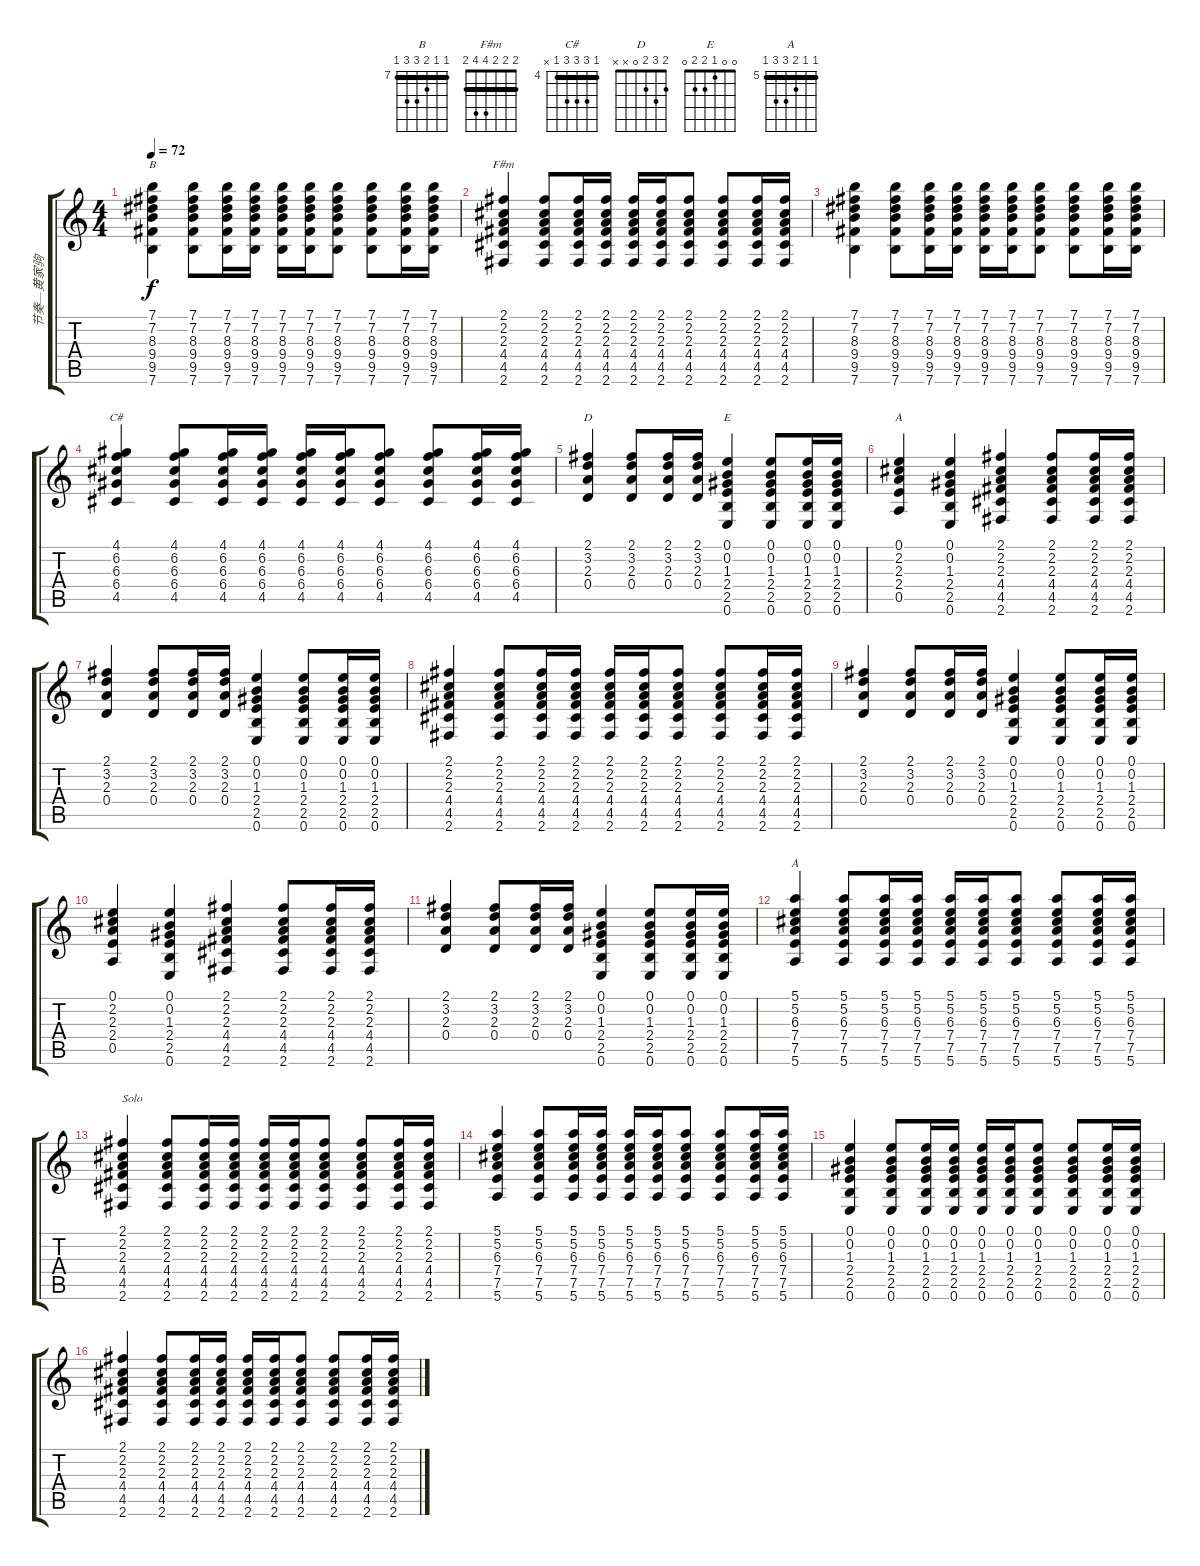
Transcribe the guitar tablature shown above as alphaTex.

\track ("节奏—黄家驹" "节奏—黄家驹") {instrument acousticguitarsteel}
\staff {score tabs}
\tuning (E4 B3 G3 D3 A2 E2) {hide}
\chord ("B" 7 7 8 9 9 7) {firstfret 7 barre 7}
\chord ("F#m" 2 2 2 4 4 2) {barre 2}
\chord ("C#" 4 6 6 6 4 x) {firstfret 4 barre 4}
\chord ("D" 2 3 2 0 x x)
\chord ("E" 0 0 1 2 2 0)
\chord ("A" 0 2 2 2 0 x)
\chord ("A" 5 5 6 7 7 5) {firstfret 5 barre 5}
\ts (4 4)
\tempo 72
\clef g2
\ks c
(7.1 7.2 8.3 9.4 9.5 7.6).4{ch "B" dy f} (7.1 7.2 8.3 9.4 9.5 7.6).8 (7.1 7.2 8.3 9.4 9.5 7.6).16 (7.1 7.2 8.3 9.4 9.5 7.6).16 (7.1 7.2 8.3 9.4 9.5 7.6).16 (7.1 7.2 8.3 9.4 9.5 7.6).16 (7.1 7.2 8.3 9.4 9.5 7.6).8 (7.1 7.2 8.3 9.4 9.5 7.6).8 (7.1 7.2 8.3 9.4 9.5 7.6).16 (7.1 7.2 8.3 9.4 9.5 7.6).16 |
(2.1 2.2 2.3 4.4 4.5 2.6).4{ch "F#m"} (2.1 2.2 2.3 4.4 4.5 2.6).8 (2.1 2.2 2.3 4.4 4.5 2.6).16 (2.1 2.2 2.3 4.4 4.5 2.6).16 (2.1 2.2 2.3 4.4 4.5 2.6).16 (2.1 2.2 2.3 4.4 4.5 2.6).16 (2.1 2.2 2.3 4.4 4.5 2.6).8 (2.1 2.2 2.3 4.4 4.5 2.6).8 (2.1 2.2 2.3 4.4 4.5 2.6).16 (2.1 2.2 2.3 4.4 4.5 2.6).16 |
(7.1 7.2 8.3 9.4 9.5 7.6).4 (7.1 7.2 8.3 9.4 9.5 7.6).8 (7.1 7.2 8.3 9.4 9.5 7.6).16 (7.1 7.2 8.3 9.4 9.5 7.6).16 (7.1 7.2 8.3 9.4 9.5 7.6).16 (7.1 7.2 8.3 9.4 9.5 7.6).16 (7.1 7.2 8.3 9.4 9.5 7.6).8 (7.1 7.2 8.3 9.4 9.5 7.6).8 (7.1 7.2 8.3 9.4 9.5 7.6).16 (7.1 7.2 8.3 9.4 9.5 7.6).16 |
(4.1 6.2 6.3 6.4 4.5).4{ch "C#"} (4.1 6.2 6.3 6.4 4.5).8 (4.1 6.2 6.3 6.4 4.5).16 (4.1 6.2 6.3 6.4 4.5).16 (4.1 6.2 6.3 6.4 4.5).16 (4.1 6.2 6.3 6.4 4.5).16 (4.1 6.2 6.3 6.4 4.5).8 (4.1 6.2 6.3 6.4 4.5).8 (4.1 6.2 6.3 6.4 4.5).16 (4.1 6.2 6.3 6.4 4.5).16 |
(2.1 3.2 2.3 0.4).4{ch "D"} (2.1 3.2 2.3 0.4).8 (2.1 3.2 2.3 0.4).16 (2.1 3.2 2.3 0.4).16 (0.1 0.2 1.3 2.4 2.5 0.6).4{ch "E"} (0.1 0.2 1.3 2.4 2.5 0.6).8 (0.1 0.2 1.3 2.4 2.5 0.6).16 (0.1 0.2 1.3 2.4 2.5 0.6).16 |
(0.1 2.2 2.3 2.4 0.5).4{ch "A"} (0.1 0.2 1.3 2.4 2.5 0.6).4 (2.1 2.2 2.3 4.4 4.5 2.6).4 (2.1 2.2 2.3 4.4 4.5 2.6).8 (2.1 2.2 2.3 4.4 4.5 2.6).16 (2.1 2.2 2.3 4.4 4.5 2.6).16 |
(2.1 3.2 2.3 0.4).4 (2.1 3.2 2.3 0.4).8 (2.1 3.2 2.3 0.4).16 (2.1 3.2 2.3 0.4).16 (0.1 0.2 1.3 2.4 2.5 0.6).4 (0.1 0.2 1.3 2.4 2.5 0.6).8 (0.1 0.2 1.3 2.4 2.5 0.6).16 (0.1 0.2 1.3 2.4 2.5 0.6).16 |
(2.1 2.2 2.3 4.4 4.5 2.6).4 (2.1 2.2 2.3 4.4 4.5 2.6).8 (2.1 2.2 2.3 4.4 4.5 2.6).16 (2.1 2.2 2.3 4.4 4.5 2.6).16 (2.1 2.2 2.3 4.4 4.5 2.6).16 (2.1 2.2 2.3 4.4 4.5 2.6).16 (2.1 2.2 2.3 4.4 4.5 2.6).8 (2.1 2.2 2.3 4.4 4.5 2.6).8 (2.1 2.2 2.3 4.4 4.5 2.6).16 (2.1 2.2 2.3 4.4 4.5 2.6).16 |
(2.1 3.2 2.3 0.4).4 (2.1 3.2 2.3 0.4).8 (2.1 3.2 2.3 0.4).16 (2.1 3.2 2.3 0.4).16 (0.1 0.2 1.3 2.4 2.5 0.6).4 (0.1 0.2 1.3 2.4 2.5 0.6).8 (0.1 0.2 1.3 2.4 2.5 0.6).16 (0.1 0.2 1.3 2.4 2.5 0.6).16 |
(0.1 2.2 2.3 2.4 0.5).4 (0.1 0.2 1.3 2.4 2.5 0.6).4 (2.1 2.2 2.3 4.4 4.5 2.6).4 (2.1 2.2 2.3 4.4 4.5 2.6).8 (2.1 2.2 2.3 4.4 4.5 2.6).16 (2.1 2.2 2.3 4.4 4.5 2.6).16 |
(2.1 3.2 2.3 0.4).4 (2.1 3.2 2.3 0.4).8 (2.1 3.2 2.3 0.4).16 (2.1 3.2 2.3 0.4).16 (0.1 0.2 1.3 2.4 2.5 0.6).4 (0.1 0.2 1.3 2.4 2.5 0.6).8 (0.1 0.2 1.3 2.4 2.5 0.6).16 (0.1 0.2 1.3 2.4 2.5 0.6).16 |
(5.1 5.2 6.3 7.4 7.5 5.6).4{ch "A"} (5.1 5.2 6.3 7.4 7.5 5.6).8 (5.1 5.2 6.3 7.4 7.5 5.6).16 (5.1 5.2 6.3 7.4 7.5 5.6).16 (5.1 5.2 6.3 7.4 7.5 5.6).16 (5.1 5.2 6.3 7.4 7.5 5.6).16 (5.1 5.2 6.3 7.4 7.5 5.6).8 (5.1 5.2 6.3 7.4 7.5 5.6).8 (5.1 5.2 6.3 7.4 7.5 5.6).16 (5.1 5.2 6.3 7.4 7.5 5.6).16 |
(2.1 2.2 2.3 4.4 4.5 2.6).4{txt "Solo"} (2.1 2.2 2.3 4.4 4.5 2.6).8 (2.1 2.2 2.3 4.4 4.5 2.6).16 (2.1 2.2 2.3 4.4 4.5 2.6).16 (2.1 2.2 2.3 4.4 4.5 2.6).16 (2.1 2.2 2.3 4.4 4.5 2.6).16 (2.1 2.2 2.3 4.4 4.5 2.6).8 (2.1 2.2 2.3 4.4 4.5 2.6).8 (2.1 2.2 2.3 4.4 4.5 2.6).16 (2.1 2.2 2.3 4.4 4.5 2.6).16 |
(5.1 5.2 6.3 7.4 7.5 5.6).4 (5.1 5.2 6.3 7.4 7.5 5.6).8 (5.1 5.2 6.3 7.4 7.5 5.6).16 (5.1 5.2 6.3 7.4 7.5 5.6).16 (5.1 5.2 6.3 7.4 7.5 5.6).16 (5.1 5.2 6.3 7.4 7.5 5.6).16 (5.1 5.2 6.3 7.4 7.5 5.6).8 (5.1 5.2 6.3 7.4 7.5 5.6).8 (5.1 5.2 6.3 7.4 7.5 5.6).16 (5.1 5.2 6.3 7.4 7.5 5.6).16 |
(0.1 0.2 1.3 2.4 2.5 0.6).4 (0.1 0.2 1.3 2.4 2.5 0.6).8 (0.1 0.2 1.3 2.4 2.5 0.6).16 (0.1 0.2 1.3 2.4 2.5 0.6).16 (0.1 0.2 1.3 2.4 2.5 0.6).16 (0.1 0.2 1.3 2.4 2.5 0.6).16 (0.1 0.2 1.3 2.4 2.5 0.6).8 (0.1 0.2 1.3 2.4 2.5 0.6).8 (0.1 0.2 1.3 2.4 2.5 0.6).16 (0.1 0.2 1.3 2.4 2.5 0.6).16 |
(2.1 2.2 2.3 4.4 4.5 2.6).4 (2.1 2.2 2.3 4.4 4.5 2.6).8 (2.1 2.2 2.3 4.4 4.5 2.6).16 (2.1 2.2 2.3 4.4 4.5 2.6).16 (2.1 2.2 2.3 4.4 4.5 2.6).16 (2.1 2.2 2.3 4.4 4.5 2.6).16 (2.1 2.2 2.3 4.4 4.5 2.6).8 (2.1 2.2 2.3 4.4 4.5 2.6).8 (2.1 2.2 2.3 4.4 4.5 2.6).16 (2.1 2.2 2.3 4.4 4.5 2.6).16
